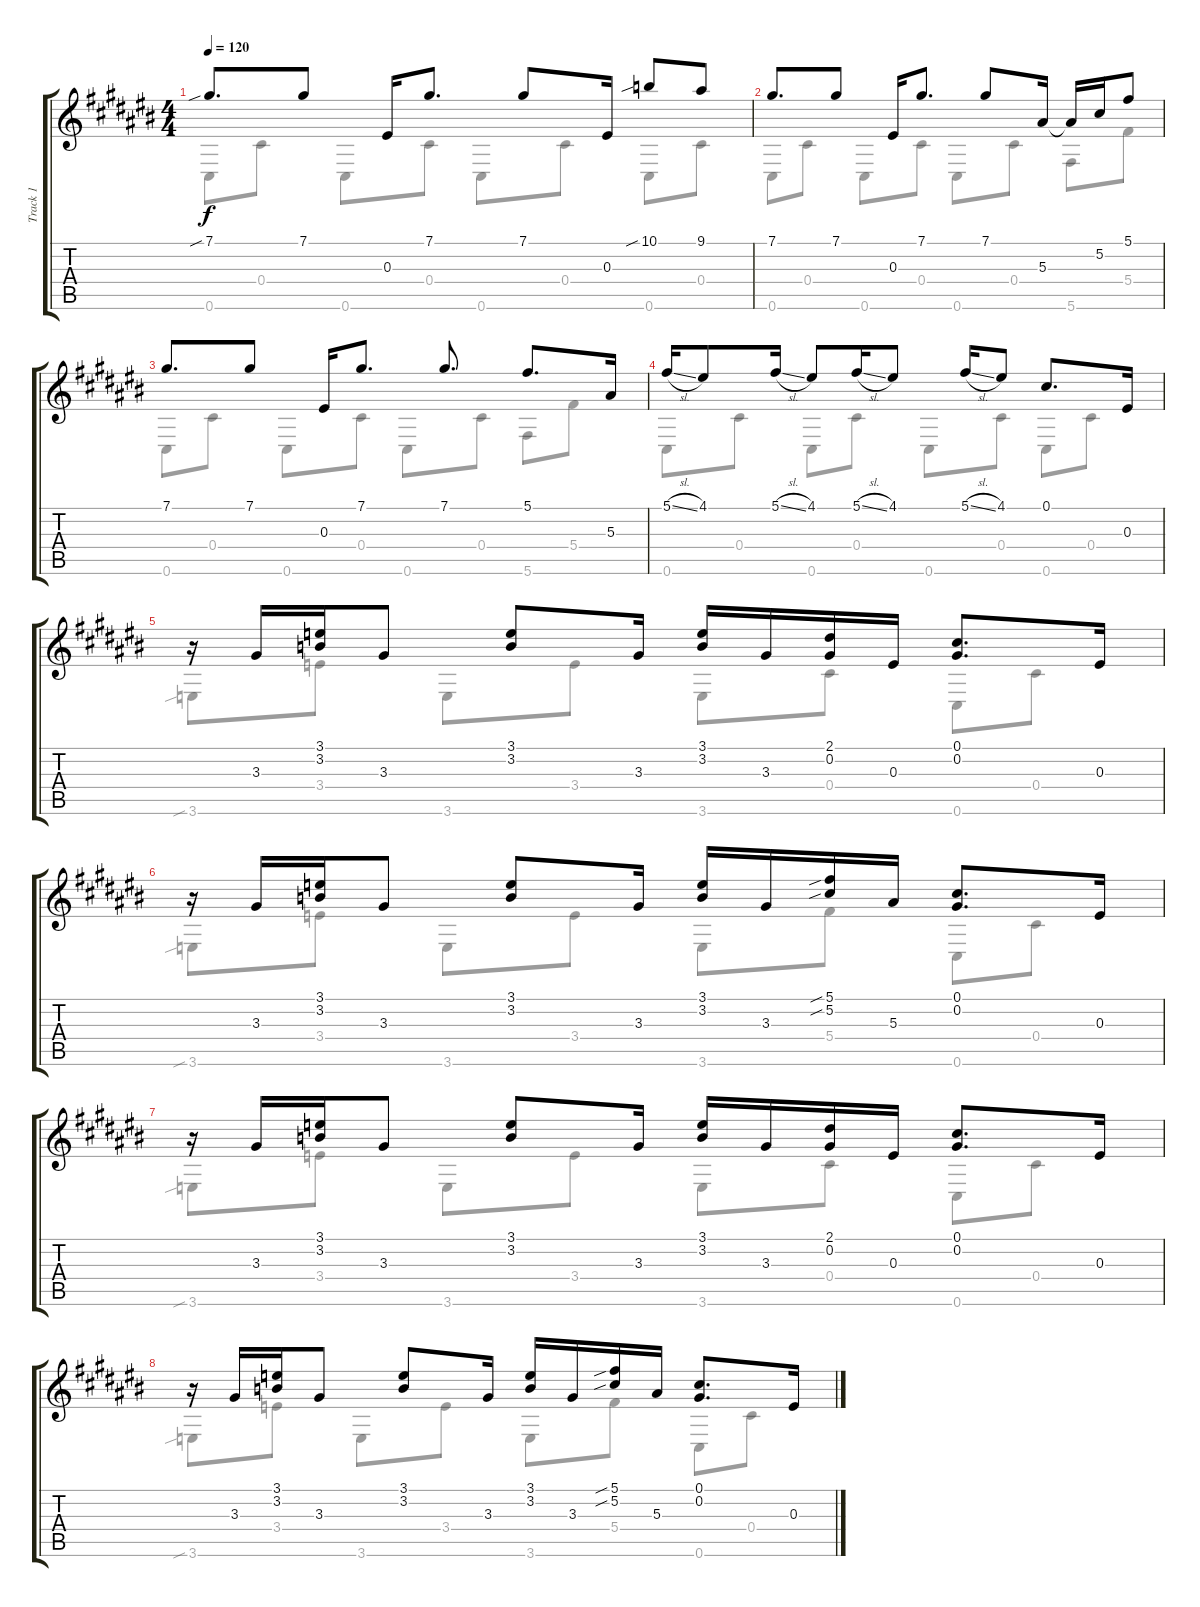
\track ("Track 1" "Track 1") {instrument acousticguitarsteel}
\staff {score tabs}
\tuning (Db4 Ab3 F3 Db3 Ab2 Db2) {hide}
\voice
\ts (4 4)
\tempo 120
\clef g2
\ks c#
7.1{sib}.8{d dy f} 7.1.8 0.3.16 7.1.8{d} 7.1.8 0.3.16 10.1{sib}.8 9.1.8 |
7.1.8{d} 7.1.8 0.3.16 7.1.8{d} 7.1.8 5.3.16 5.3{t}.16 5.2.16 5.1.8 |
7.1.8{d} 7.1.8 0.3.16 7.1.8{d} 7.1.8{d} 5.1.8{d} 5.3.16 |
5.1{sl}.16 4.1.8 5.1{sl}.16 4.1.8 5.1{sl}.16 4.1.8 5.1{sl}.16 4.1.8 0.1.8{d} 0.3.16 |
r.16 3.3.16 (3.1 3.2).16 3.3.8 (3.1 3.2).8 3.3.16 (3.1 3.2).16 3.3.16 (2.1 0.2).16 0.3.16 (0.1 0.2).8{d} 0.3.16 |
r.16 3.3.16 (3.1 3.2).16 3.3.8 (3.1 3.2).8 3.3.16 (3.1 3.2).16 3.3.16 (5.1{sib} 5.2{sib}).16 5.3.16 (0.1 0.2).8{d} 0.3.16 |
r.16 3.3.16 (3.1 3.2).16 3.3.8 (3.1 3.2).8 3.3.16 (3.1 3.2).16 3.3.16 (2.1 0.2).16 0.3.16 (0.1 0.2).8{d} 0.3.16 |
r.16 3.3.16 (3.1 3.2).16 3.3.8 (3.1 3.2).8 3.3.16 (3.1 3.2).16 3.3.16 (5.1{sib} 5.2{sib}).16 5.3.16 (0.1 0.2).8{d} 0.3.16
\voice
\clef g2
\ottava regular
\simile none
\ks c#
0.6.8{dy f} 0.4.8 0.6.8 0.4.8 0.6.8 0.4.8 0.6.8 0.4.8 |
0.6.8 0.4.8 0.6.8 0.4.8 0.6.8 0.4.8 5.6.8 5.4.8 |
0.6.8 0.4.8 0.6.8 0.4.8 0.6.8 0.4.8 5.6.8 5.4.8 |
0.6.8 0.4.8 0.6.8 0.4.8 0.6.8 0.4.8 0.6.8 0.4.8 |
3.6{sib}.8 3.4.8 3.6.8 3.4.8 3.6.8 0.4.8 0.6.8 0.4.8 |
3.6{sib}.8 3.4.8 3.6.8 3.4.8 3.6.8 5.4.8 0.6.8 0.4.8 |
3.6{sib}.8 3.4.8 3.6.8 3.4.8 3.6.8 0.4.8 0.6.8 0.4.8 |
3.6{sib}.8 3.4.8 3.6.8 3.4.8 3.6.8 5.4.8 0.6.8 0.4.8
